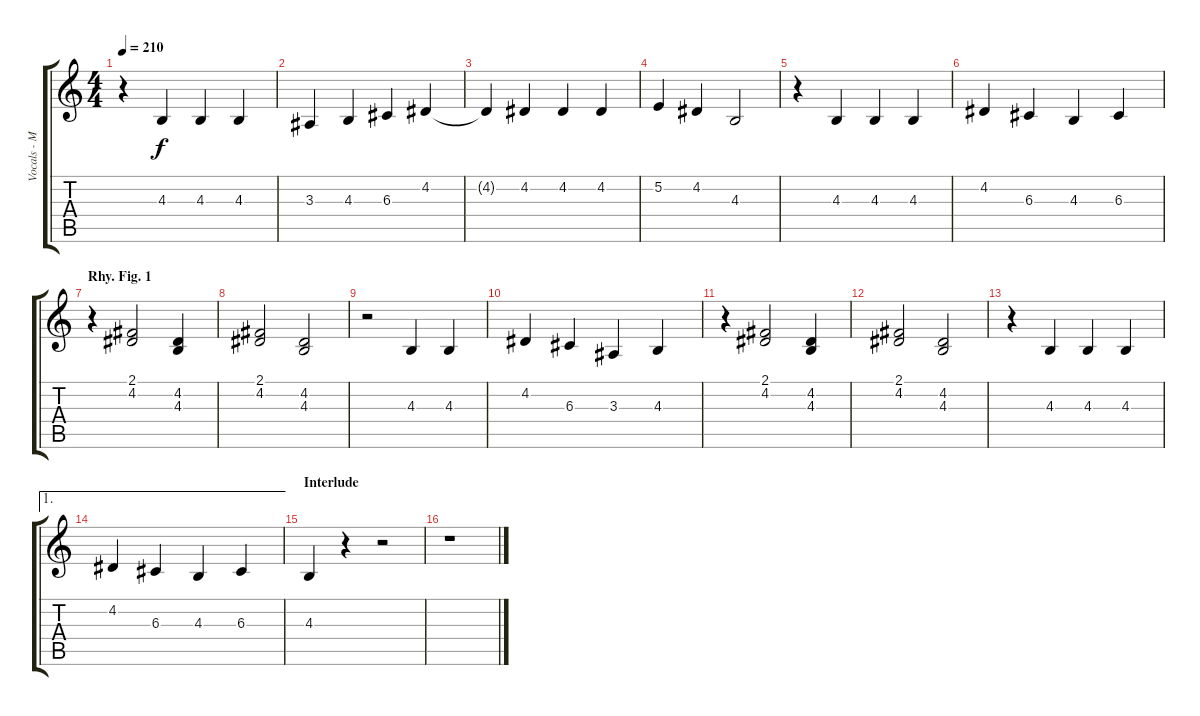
\track ("Vocals - Mark" "Vocals - M") {instrument tenorsax}
\staff {score tabs}
\tuning (E4 B3 G3 D3 A2 E2) {hide}
\ts (4 4)
\tempo 210
\clef g2
\ks c
r.4{dy f} 4.3.4 4.3.4 4.3.4 |
3.3.4 4.3.4 6.3.4 4.2.4 |
4.2{t}.4 4.2.4 4.2.4 4.2.4 |
5.2.4 4.2.4 4.3.2 |
r.4 4.3.4 4.3.4 4.3.4 |
4.2.4 6.3.4 4.3.4 6.3.4 |
\section ("" "Rhy. Fig. 1")
r.4 (2.1 4.2).2 (4.2 4.3).4 |
(2.1 4.2).2 (4.2 4.3).2 |
r.2 4.3.4 4.3.4 |
4.2.4 6.3.4 3.3.4 4.3.4 |
r.4 (2.1 4.2).2 (4.2 4.3).4 |
(2.1 4.2).2 (4.2 4.3).2 |
r.4 4.3.4 4.3.4 4.3.4 |
\ae 1
4.2.4 6.3.4 4.3.4 6.3.4 |
\section ("" "Interlude")
4.3.4 r.4 r.2 |
r.1
